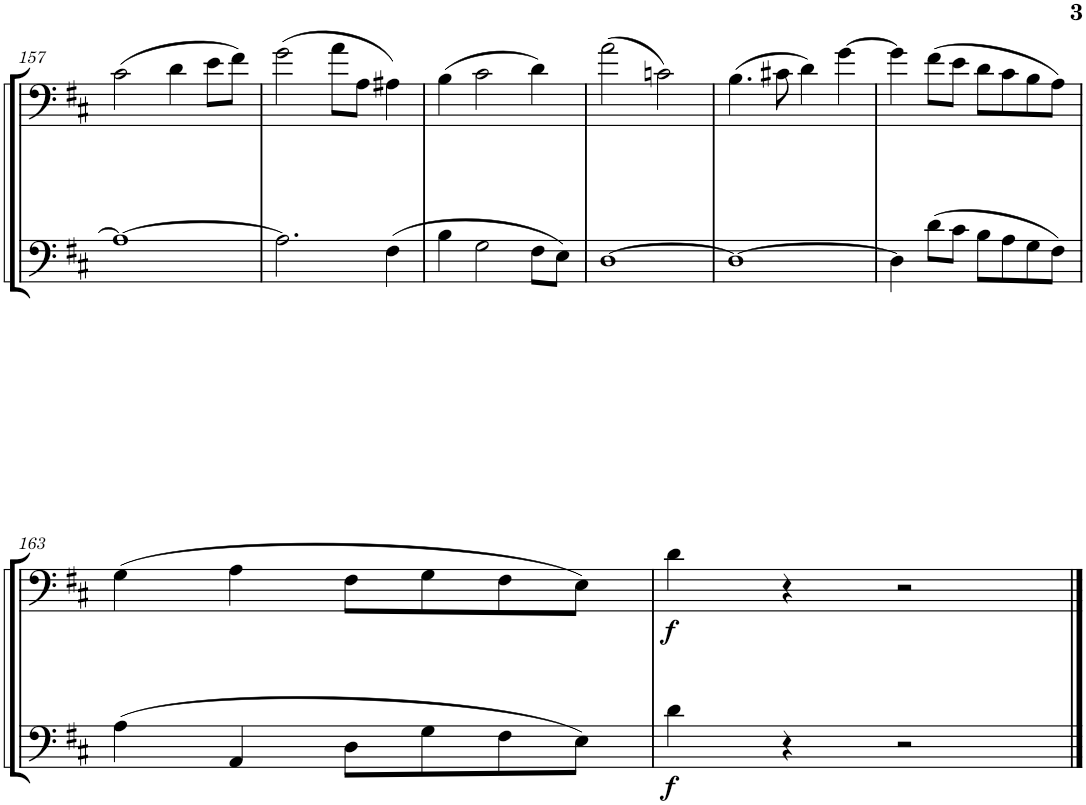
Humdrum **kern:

**kern	**dynam	**kern	**dynam
*part2	*part2	*part1	*part1
*staff2	*staff2	*staff1	*staff1
*I"Cello 2	*	*I"Cello 1	*
!!LO:PB:g=z
*clefF4	*	*clefF4	*
*k[f#c#]	*	*k[f#c#]	*
*M2/2	*	*M2/2	*
*met(c|)	*	*met(c|)	*
=157	=157	=157	=157
1A_	.	(2c#\	.
.	.	4d\	.
.	.	8e\L	.
.	.	8f#\J)	.
=158	=158	=158	=158
2.A\]	.	(2g\	.
.	.	8a\L	.
.	.	8A\J	.
(4F#\	.	4A#X\)	.
=159	=159	=159	=159
4B\	.	(4B\	.
2G\	.	2c#\	.
8F#\L	.	4d\)	.
8E\J)	.	.	.
=160	=160	=160	=160
[1D	.	(2a\	.
.	.	2cn\)	.
=161	=161	=161	=161
1D_	.	(4.B\	.
.	.	8c#X\	.
.	.	4d\)	.
.	.	[4g\	.
=162	=162	=162	=162
4D\]	.	4g\]	.
(8d\L	.	(8f#\L	.
8c#\J	.	8e\J	.
8B\L	.	8d\L	.
8A\	.	8c#\	.
8G\	.	8B\	.
8F#\J)	.	8A\J)	.
!!LO:LB:g=z
=163	=163	=163	=163
(4A\	.	(4G\	.
4AA/	.	4A\	.
8D\L	.	8F#\L	.
8G\	.	8G\	.
8F#\	.	8F#\	.
8E\J)	.	8E\J)	.
=164	=164	=164	=164
!	!LO:DY:b	!	!LO:DY:b
4d\	f	4d\	f
4r	.	4r	.
2r	.	2r	.
==	==	==	==
*-	*-	*-	*-
